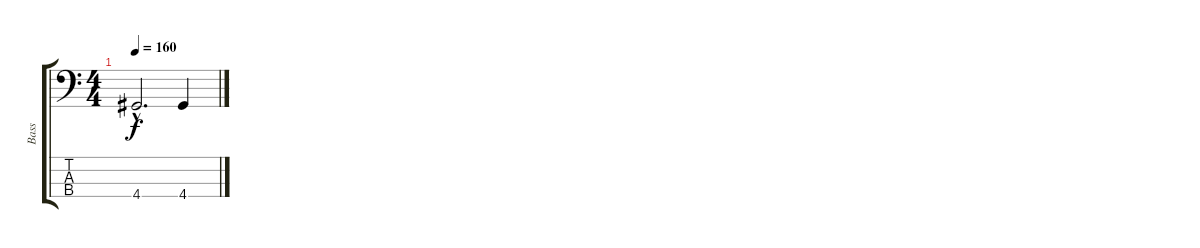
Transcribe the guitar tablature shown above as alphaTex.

\track ("Bass" "Bass") {instrument electricbassfinger}
\staff {score tabs}
\tuning (G2 D2 A1 E1) {hide}
\ts (4 4)
\tempo 160
\clef f4
\ks c
4.4{hac t}.2{d dy f} 4.4.4
